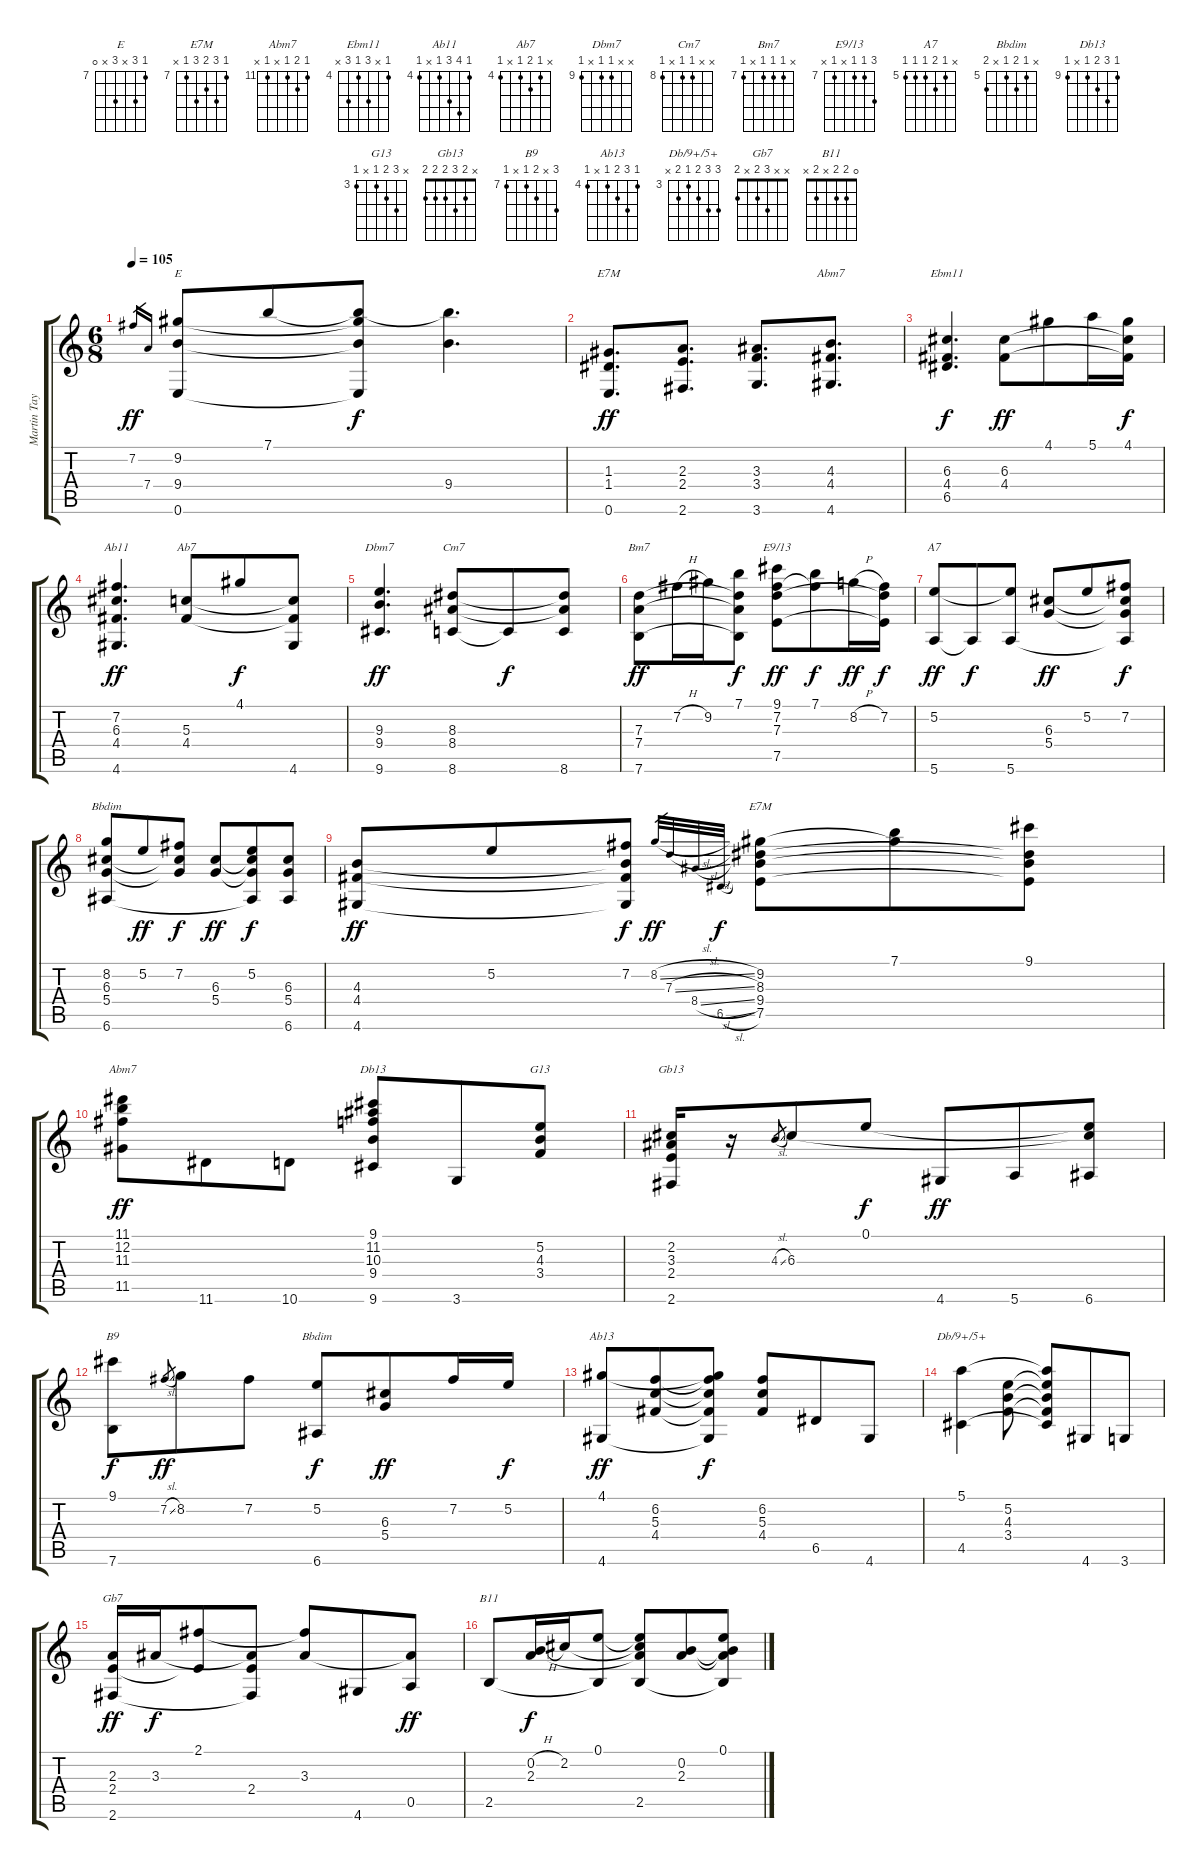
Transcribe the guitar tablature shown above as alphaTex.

\track ("Martin Taylor" "Martin Tay") {instrument electricguitarjazz}
\staff {score tabs}
\tuning (E4 B3 G3 D3 A2 E2) {hide}
\chord ("E" 7 9 x 9 x 0) {firstfret 7}
\chord ("E7M" x x 1 1 x 0)
\chord ("Abm7" x x 4 4 4 4) {firstfret 4}
\chord ("Ebm11" 4 x 6 4 6 x) {firstfret 4}
\chord ("Ab11" 4 7 6 4 x 4) {firstfret 4}
\chord ("Ab7" x 4 5 4 x 4) {firstfret 4}
\chord ("Dbm7" x x 9 9 x 9) {firstfret 9}
\chord (" Cm7" x x 8 8 x 8) {firstfret 8}
\chord ("Bm7" x 7 7 7 x 7) {firstfret 7}
\chord ("E9/13" 9 7 7 x 7 x) {firstfret 7}
\chord ("A7" x 5 6 5 5 5) {firstfret 5}
\chord ("Bbdim" x 8 6 5 x 6) {firstfret 5}
\chord ("E7M" 7 9 8 9 7 x) {firstfret 7}
\chord ("Abm7" 11 12 11 x 11 x) {firstfret 11}
\chord ("Db13" 9 11 10 9 x 9) {firstfret 9}
\chord ("G13" x 5 4 3 x 3) {firstfret 3}
\chord ("Gb13" x 2 3 2 2 2)
\chord ("B9" 9 x 8 7 x 7) {firstfret 7}
\chord ("Bbdim" x 5 6 5 x 6) {firstfret 5}
\chord ("Ab13" 4 6 5 4 x 4) {firstfret 4}
\chord ("Db/9+/5+" 5 5 4 3 4 x) {firstfret 3}
\chord ("Gb7" x x 3 2 x 2)
\chord ("B11" 0 2 2 x 2 x)
\ts (6 8)
\tempo 105
\clef g2
\ks c
7.2.16{gr dy ff} 7.4.16{gr} (9.2 9.4 0.6).8{ch "E"} 7.1.8 (7.1{t} 9.2{t} 9.4{t} 0.6{t}).8{dy f} (7.1{t} 9.4).4{d} |
(1.3 1.4 0.6).8{d ch "E7M" dy ff} (2.3 2.4 2.6).8{d} (3.3 3.4 3.6).8{d} (4.3 4.4 4.6).8{d ch "Abm7"} |
(6.3 4.4 6.5).4{d ch "Ebm11" dy f} (6.3 4.4).8{dy ff} 4.1.8 5.1.16 (4.1 6.3{t} 4.4{t}).16{dy f} |
(7.2 6.3 4.4 4.6).4{d ch "Ab11" dy ff} (5.3 4.4).8{ch "Ab7"} 4.1.8{dy f} (5.3{t} 4.4{t} 4.6).8 |
(9.3 9.4 9.6).4{d ch "Dbm7" dy ff} (8.3 8.4 8.6).8{ch " Cm7"} 8.6{t}.8{dy f} (8.3{t} 8.4{t} 8.6).8 |
(7.3 7.4 7.6).8{ch "Bm7" dy ff} 7.2{h}.16 9.2.16 (7.1 7.3{t} 7.4{t} 7.6{t}).8{dy f} (9.1 7.2 7.3 7.5).8{ch "E9/13" dy ff} (7.1 7.2{t}).8{dy f} 8.2{h}.16{dy ff} (7.2 7.3{t} 7.5{t}).16{dy f} |
(5.2 5.6).8{ch "A7" dy ff} 5.6{t}.8{dy f} (5.2{t} 5.6).8 (6.3 5.4).8{dy ff} 5.2.8 (7.2 6.3{t} 5.4{t} 5.6{t}).8{dy f} |
(8.2 6.3 5.4 6.6).8{ch "Bbdim"} 5.2.8{dy ff} (7.2 6.3{t} 5.4{t}).8{dy f} (6.3 5.4).8{dy ff} (5.2 6.3{t} 5.4{t} 6.6{t}).8{dy f} (6.3 5.4 6.6).8 |
(4.3 4.4 4.6).8{dy ff} 5.2.8 (7.2 4.3{t} 4.4{t} 4.6{t}).8{dy f} 8.2{sl}.32{gr dy ff} 7.3{sl}.32{gr} 8.4{sl}.32{gr} 6.5{sl}.32{gr dy f} (9.2 8.3 9.4 7.5).8{ch "E7M"} (7.1 9.2{t}).8 (9.1 8.3{t} 9.4{t} 7.5{t}).8 |
(11.1 12.2 11.3 11.5).8{ch "Abm7" dy ff} 11.6.8 10.6.8 (9.1 11.2 10.3 9.4 9.6).8{ch "Db13"} 3.6.8 (5.2 4.3 3.4).8{ch "G13"} |
(2.2 3.3 2.4 2.6).16{ch "Gb13"} r.16 4.3{sl}.8{gr} 6.3.8 0.1.8{dy f} 4.6.8{dy ff} 5.6.8 (0.1{t} 6.3{t} 6.6).8 |
(9.1 7.6).8{ch "B9" dy f} 7.2{sl}.8{gr dy ff} 8.2.8 7.2.8 (5.2 6.6).8{ch "Bbdim" dy f} (6.3 5.4).8{dy ff} 7.2.16 5.2.16{dy f} |
(4.1 4.6).8{ch "Ab13" dy ff} (6.2 5.3 4.4).8 (4.1{t} 6.2{t} 5.3{t} 4.4{t} 4.6{t}).8{dy f} (6.2 5.3 4.4).8 6.5.8 4.6.8 |
(5.1 4.5).4{ch "Db/9+/5+"} (5.2 4.3 3.4).8 (5.1{t} 5.2{t} 4.3{t} 3.4{t} 4.5{t}).8 4.6.8 3.6.8 |
(2.3 2.4 2.6).16{ch "Gb7" dy ff} 3.3.16{dy f} (2.1 2.4{t}).8 (3.3{t} 2.4 2.6{t}).8 (2.1{t} 3.3).8 4.6.8 (3.3{t} 0.5).8{dy ff} |
2.5.8{ch "B11"} (0.2{h} 2.3).16{dy f} 2.2.16 (0.1 2.5{t}).8 (0.1{t} 2.2{t} 2.3{t} 2.5).8 (0.2 2.3).8 (0.1 0.2{t} 2.3{t} 2.5{t}).8
